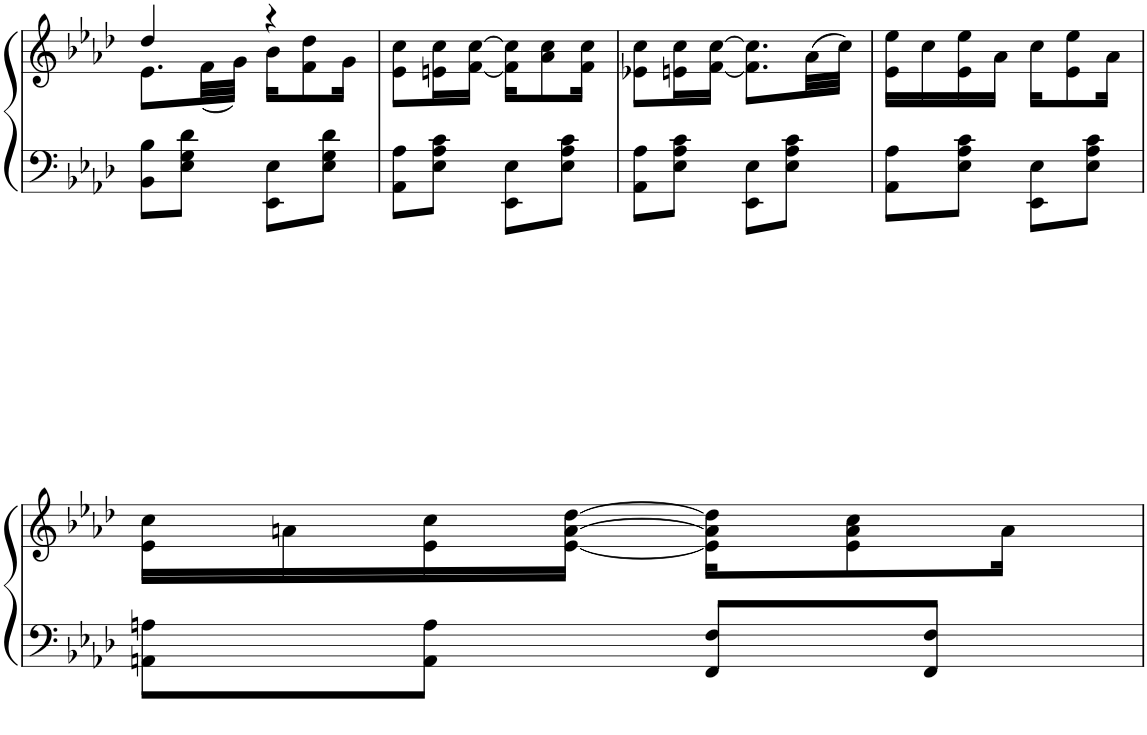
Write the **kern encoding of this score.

**kern	**kern
*part1	*part1
*staff2	*staff1
*I"Piano	*
*I'Pno.	*
!!LO:PB:g=z
*clefF4	*clefG2
*k[b-e-a-d-]	*k[b-e-a-d-]
*A-:	*A-:
*M2/4	*M2/4
=60	=60
*	*^
8BB-\ 8B-\L	4dd-/	8.e-\L
8E-\ 8G\ 8d-\J	.	.
.	.	(32f\LL
.	.	32g\JJJ)
8EE-\ 8E-\L	4r	16b-\KL
.	.	8f\ 8dd-\
8E-\ 8G\ 8d-\J	.	.
.	.	16g\Jk
*	*v	*v
=61	=61
8AA-\ 8A-\L	8e-\ 8cc\L
8E-\ 8A-\ 8c\J	16en\ 16cc\L
.	[16f\ [16cc\JJ
8EE-\ 8E-\L	16f\] 16cc\]KL
.	8a-\ 8cc\
8E-\ 8A-\ 8c\J	.
.	16f\ 16cc\Jk
=62	=62
8AA-\ 8A-\L	8e-X\ 8cc\L
8E-\ 8A-\ 8c\J	16en\ 16cc\L
.	[16f\ [16cc\JJ
8EE-\ 8E-\L	8.f\] 8.cc\]L
8E-\ 8A-\ 8c\J	.
.	(32a-\LL
.	32cc\JJJ)
=63	=63
8AA-\ 8A-\L	16e-\ 16ee-\LL
.	16cc\
8E-\ 8A-\ 8c\J	16e-\ 16ee-\
.	16a-\JJ
8EE-\ 8E-\L	16cc\KL
.	8e-\ 8ee-\
8E-\ 8A-\ 8c\J	.
.	16a-\Jk
!!LO:LB:g=z
=64	=64
8AAn\ 8An\L	16e-\ 16cc\LL
.	16an\
8AA\ 8A\J	16e-\ 16cc\
.	[16e-\ [16a\ [16dd-\JJ
8FF/ 8F/L	16e-\] 16a\] 16dd-\]KL
.	8e-\ 8a\ 8cc\
8FF/ 8F/J	.
.	16a\Jk
=	=
*-	*-
